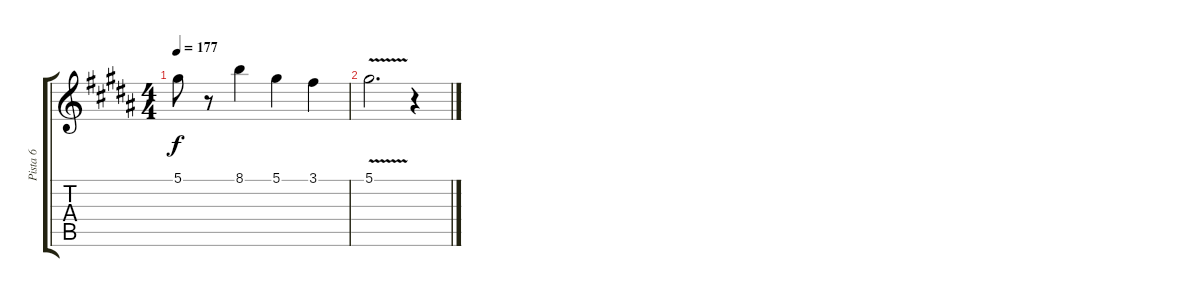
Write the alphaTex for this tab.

\track ("Pista 6" "Pista 6") {instrument overdrivenguitar}
\staff {score tabs}
\tuning (Eb4 Bb3 Gb3 Db3 Ab2 Eb2) {hide}
\ts (4 4)
\tempo 177
\clef g2
\ks g#minor
5.1{t}.8{dy f} r.8 8.1.4 5.1.4 3.1.4 |
5.1{v}.2{d} r.4
